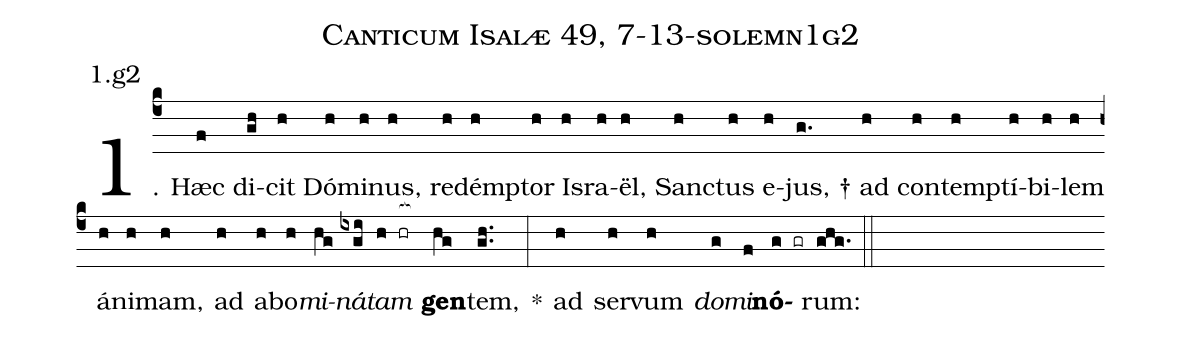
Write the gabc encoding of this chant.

name: Canticum Isaiæ 49, 7-13-solemn1g2;
annotation: 1.g2;
%%
(c4)1. Hæc(f) di(gh)cit(h) Dó(h)mi(h)nus,(h) red(h)émp(h)tor(h) Is(h)ra(h)ël,(h) Sanc(h)tus(h) e(h)jus, †(g.) ad(h) con(h)temp(h)tí(h)bi(h)lem(h) á(h)ni(h)mam,(h) ad(h) ab(h)o(h)<i>mi</i>(hg)<i>ná</i>(ixgi)<i>tam</i>(h hr[ocb:1{]) <b>gen</b>(hg[ocb:0}])tem,(gh..) *(:) ad(h) ser(h)vum(h) <i>do</i>(g)<i>mi</i>(f)<b>nó</b>(g gr)rum:(ghg.) (::)
